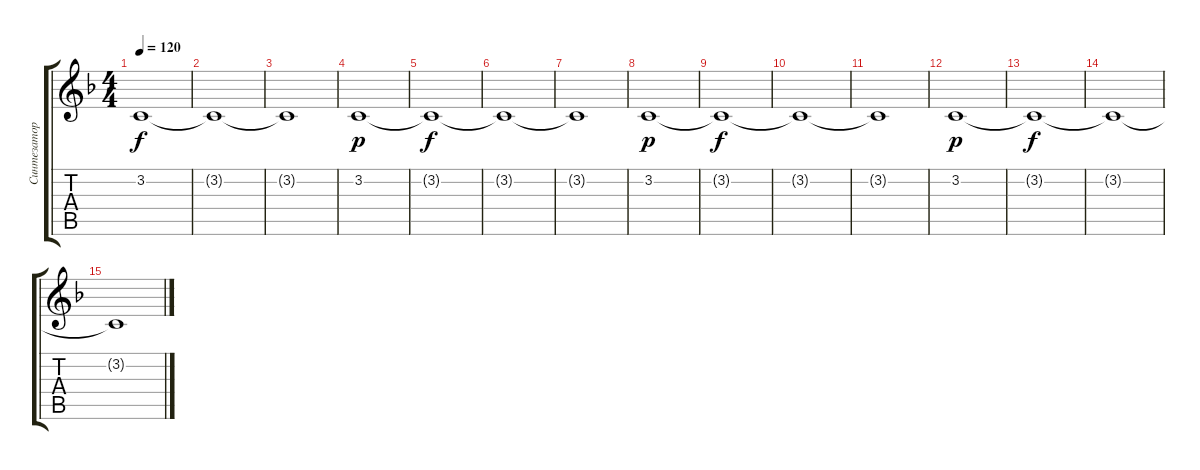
\track ("Синтезатор 1" "Синтезатор") {instrument stringensemble1}
\staff {score tabs}
\tuning (D4 A3 F3 C3 G2 D2) {hide}
\ts (4 4)
\tempo 120
\clef g2
\ks dminor
3.2{t}.1{dy f} |
3.2{t}.1 |
3.2{t}.1 |
3.2.1{dy p} |
3.2{t}.1{dy f} |
3.2{t}.1 |
3.2{t}.1 |
3.2.1{dy p} |
3.2{t}.1{dy f} |
3.2{t}.1 |
3.2{t}.1 |
3.2.1{dy p volume 0} |
3.2{t}.1{dy f} |
3.2{t}.1 |
3.2{t}.1
